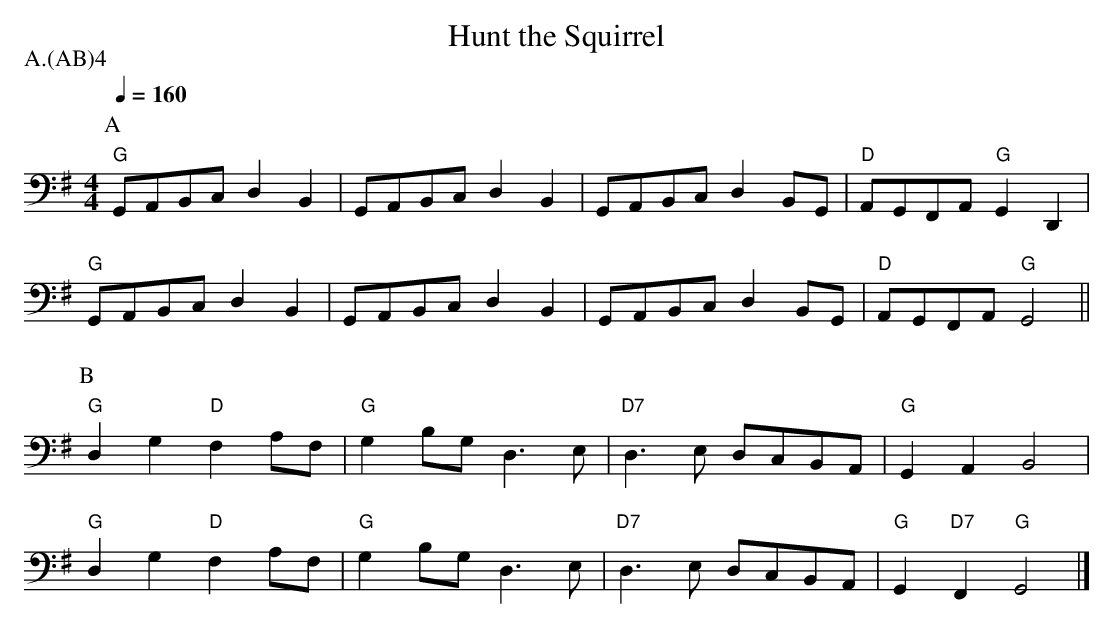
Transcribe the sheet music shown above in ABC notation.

X:1
T: Hunt the Squirrel
P: A.(AB)4
Q: 1/4=160
M: 4/4
L: 1/4
K: G clef=bass middle=d
P: A
"G" G/A/B/c/ d B | G/A/B/c/ d B | G/A/B/c/d B/G/ | "D" A/G/F/A/ "G" G D |
"G" G/A/B/c/ d B | G/A/B/c/ d B | G/A/B/c/ d B/G/ | "D" A/G/F/A/ "G" G2 ||
P: B
"G" d g "D" f a/f/ | "G" g b/g/ d>e | "D7" d>e d/c/B/A/ | "G" G A B2 |
"G" d g "D" f a/f/ | "G" g b/g/ d>e | "D7" d>e d/c/B/A/ | "G" G "D7" F "G" G2 |]
